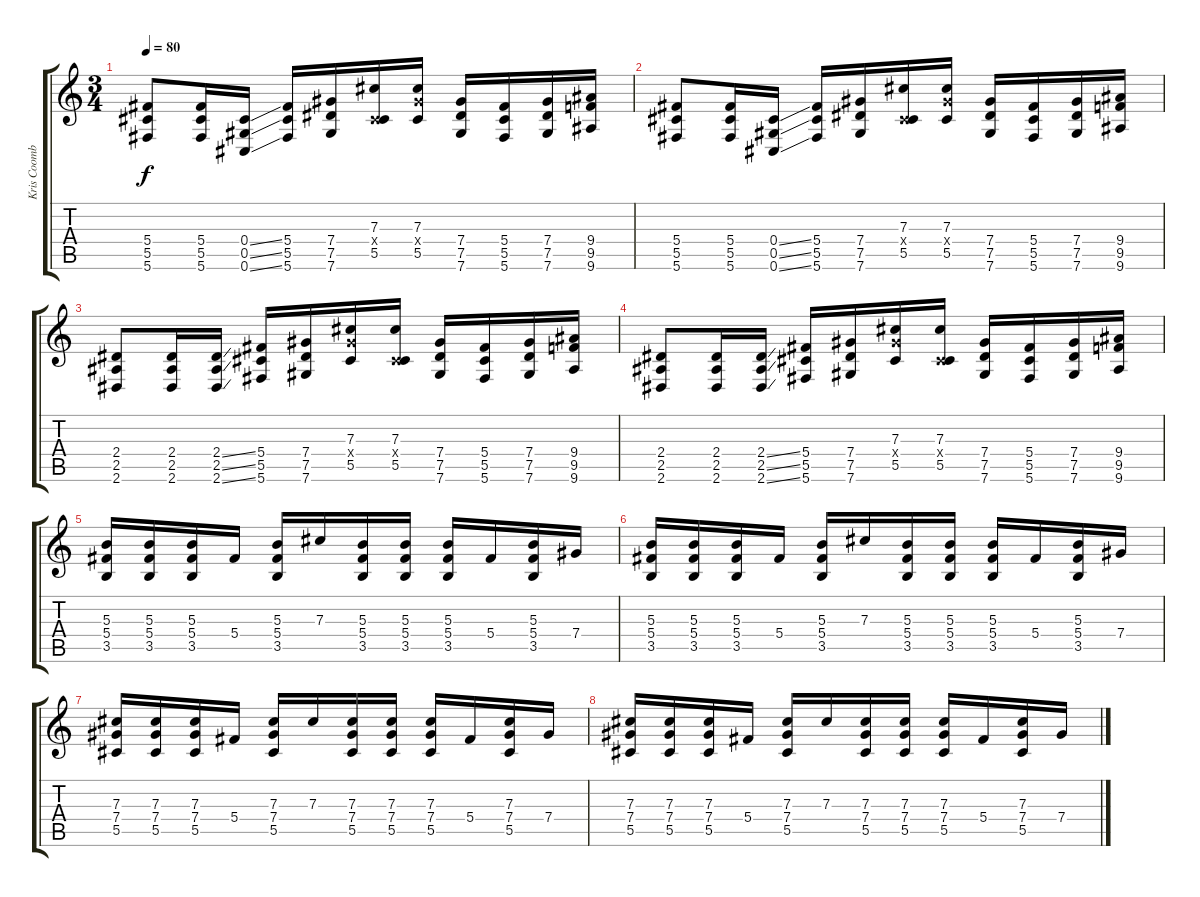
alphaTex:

\track ("Kris Coombs " "Kris Coomb") {instrument distortionguitar}
\staff {score tabs}
\tuning (Eb4 Bb3 Gb3 Db3 Ab2 Db2) {hide}
\ts (3 4)
\tempo 80
\clef g2
\ks c
(5.4 5.5 5.6).8{dy f} (5.4 5.5 5.6).16 (0.4{ss} 0.5{ss} 0.6{ss}).16 (5.4 5.5 5.6).16 (7.4 7.5 7.6).16 (7.3 0.4{x} 5.5).16 (7.3 7.4{x} 5.5).16 (7.4 7.5 7.6).16 (5.4 5.5 5.6).16 (7.4 7.5 7.6).16 (9.4 9.5 9.6).16 |
(5.4 5.5 5.6).8 (5.4 5.5 5.6).16 (0.4{ss} 0.5{ss} 0.6{ss}).16 (5.4 5.5 5.6).16 (7.4 7.5 7.6).16 (7.3 0.4{x} 5.5).16 (7.3 7.4{x} 5.5).16 (7.4 7.5 7.6).16 (5.4 5.5 5.6).16 (7.4 7.5 7.6).16 (9.4 9.5 9.6).16 |
(2.4 2.5 2.6).8 (2.4 2.5 2.6).16 (2.4{ss} 2.5{ss} 2.6{ss}).16 (5.4 5.5 5.6).16 (7.4 7.5 7.6).16 (7.3 7.4{x} 5.5).16 (7.3 0.4{x} 5.5).16 (7.4 7.5 7.6).16 (5.4 5.5 5.6).16 (7.4 7.5 7.6).16 (9.4 9.5 9.6).16 |
(2.4 2.5 2.6).8 (2.4 2.5 2.6).16 (2.4{ss} 2.5{ss} 2.6{ss}).16 (5.4 5.5 5.6).16 (7.4 7.5 7.6).16 (7.3 7.4{x} 5.5).16 (7.3 0.4{x} 5.5).16 (7.4 7.5 7.6).16 (5.4 5.5 5.6).16 (7.4 7.5 7.6).16 (9.4 9.5 9.6).16 |
(5.3 5.4 3.5).16 (5.3 5.4 3.5).16 (5.3 5.4 3.5).16 5.4.16 (5.3 5.4 3.5).16 7.3.16 (5.3 5.4 3.5).16 (5.3 5.4 3.5).16 (5.3 5.4 3.5).16 5.4.16 (5.3 5.4 3.5).16 7.4.16 |
(5.3 5.4 3.5).16 (5.3 5.4 3.5).16 (5.3 5.4 3.5).16 5.4.16 (5.3 5.4 3.5).16 7.3.16 (5.3 5.4 3.5).16 (5.3 5.4 3.5).16 (5.3 5.4 3.5).16 5.4.16 (5.3 5.4 3.5).16 7.4.16 |
(7.3 7.4 5.5).16 (7.3 7.4 5.5).16 (7.3 7.4 5.5).16 5.4.16 (7.3 7.4 5.5).16 7.3.16 (7.3 7.4 5.5).16 (7.3 7.4 5.5).16 (7.3 7.4 5.5).16 5.4.16 (7.3 7.4 5.5).16 7.4.16 |
(7.3 7.4 5.5).16 (7.3 7.4 5.5).16 (7.3 7.4 5.5).16 5.4.16 (7.3 7.4 5.5).16 7.3.16 (7.3 7.4 5.5).16 (7.3 7.4 5.5).16 (7.3 7.4 5.5).16 5.4.16 (7.3 7.4 5.5).16 7.4.16
